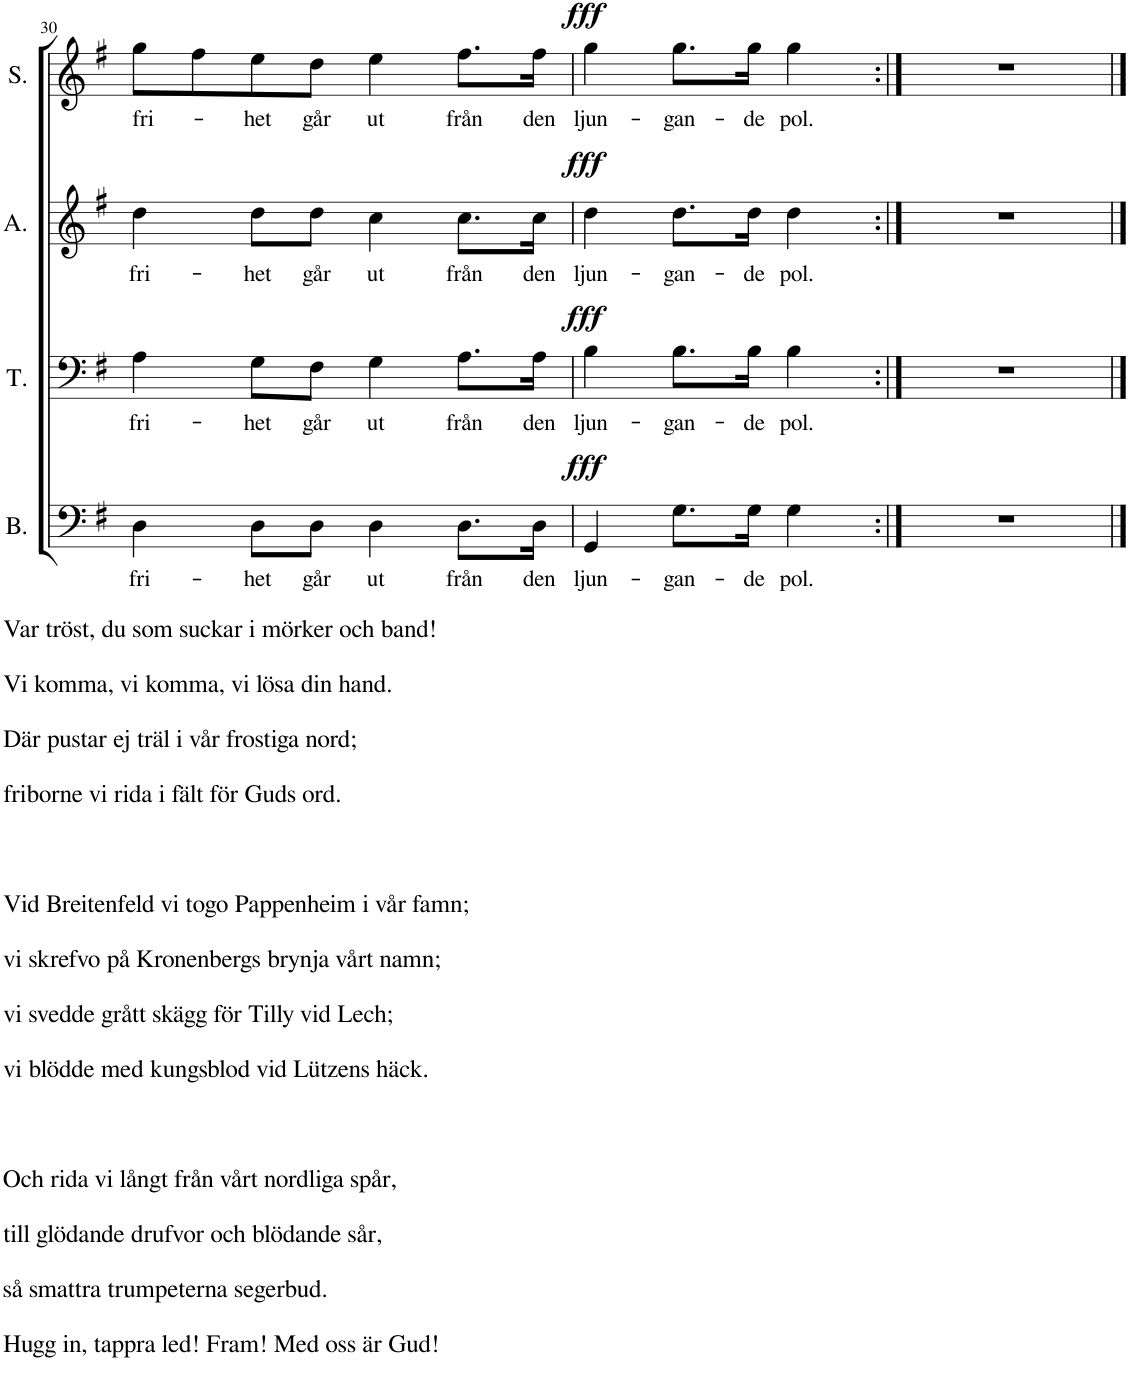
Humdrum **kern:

**kern	**text	**dynam	**kern	**text	**dynam	**kern	**text	**dynam	**kern	**text	**dynam
*part4	*part4	*part4	*part3	*part3	*part3	*part2	*part2	*part2	*part1	*part1	*part1
*staff4	*staff4	*staff4	*staff3	*staff3	*staff3	*staff2	*staff2	*staff2	*staff1	*staff1	*staff1
*I"Bass	*	*	*I"Tenor	*	*	*I"Alto	*	*	*I"Soprano	*	*
*I'B.	*	*	*I'T.	*	*	*I'A.	*	*	*I'S.	*	*
!!LO:PB:g=z
*clefF4	*	*	*clefF4	*	*	*clefG2	*	*	*clefG2	*	*
*k[f#]	*	*	*k[f#]	*	*	*k[f#]	*	*	*k[f#]	*	*
*M4/4	*	*	*M4/4	*	*	*M4/4	*	*	*M4/4	*	*
*met(c)	*	*	*met(c)	*	*	*met(c)	*	*	*met(c)	*	*
=30	=30	=30	=30	=30	=30	=30	=30	=30	=30	=30	=30
!LO:TX:b:t=Var tröst, du som suckar i mörker och band!	!	!	!	!	!	!	!	!	!	!	!
!LO:TX:b:t=Vi komma, vi komma, vi lösa din hand.	!	!	!	!	!	!	!	!	!	!	!
!LO:TX:b:t=Där pustar ej träl i vår frostiga nord;	!	!	!	!	!	!	!	!	!	!	!
!LO:TX:b:t=friborne vi rida i fält för Guds ord.	!	!	!	!	!	!	!	!	!	!	!
!LO:TX:b:t=Vid Breitenfeld vi togo Pappenheim i vår famn;	!	!	!	!	!	!	!	!	!	!	!
!LO:TX:b:t=vi skrefvo på Kronenbergs brynja vårt namn;	!	!	!	!	!	!	!	!	!	!	!
!LO:TX:b:t=vi svedde grått skägg för Tilly vid Lech;	!	!	!	!	!	!	!	!	!	!	!
!LO:TX:b:t=vi blödde med kungsblod vid Lützens häck.	!	!	!	!	!	!	!	!	!	!	!
!LO:TX:b:t=Och rida vi långt från vårt nordliga spår,	!	!	!	!	!	!	!	!	!	!	!
!LO:TX:b:t=till glödande drufvor och blödande sår,	!	!	!	!	!	!	!	!	!	!	!
!LO:TX:b:t=så smattra trumpeterna segerbud.	!	!	!	!	!	!	!	!	!	!	!
!LO:TX:b:t=Hugg in, tappra led! Fram! Med oss är Gud!	!	!	!	!	!	!	!	!	!	!	!
!	!LO:LY:b	!	!	!LO:LY:b	!	!	!LO:LY:b	!	!	!LO:LY:b	!
4D\	fri-	.	4A\	fri-	.	4dd\	fri-	.	8gg\L	fri-	.
.	.	.	.	.	.	.	.	.	8ff#\	.	.
!	!LO:LY:b	!	!	!LO:LY:b	!	!	!LO:LY:b	!	!	!LO:LY:b	!
8D\L	-het	.	8G\L	-het	.	8dd\L	-het	.	8ee\	-het	.
!	!LO:LY:b	!	!	!LO:LY:b	!	!	!LO:LY:b	!	!	!LO:LY:b	!
8D\J	går	.	8F#\J	går	.	8dd\J	går	.	8dd\J	går	.
!	!LO:LY:b	!	!	!LO:LY:b	!	!	!LO:LY:b	!	!	!LO:LY:b	!
4D\	ut	.	4G\	ut	.	4cc\	ut	.	4ee\	ut	.
!	!LO:LY:b	!	!	!LO:LY:b	!	!	!LO:LY:b	!	!	!LO:LY:b	!
8.D\L	från	.	8.A\L	från	.	8.cc\L	från	.	8.ff#\L	från	.
!	!LO:LY:b	!	!	!LO:LY:b	!	!	!LO:LY:b	!	!	!LO:LY:b	!
16D\Jk	den	.	16A\Jk	den	.	16cc\Jk	den	.	16ff#\Jk	den	.
=31	=31	=31	=31	=31	=31	=31	=31	=31	=31	=31	=31
!	!LO:LY:b	!LO:DY:a	!	!LO:LY:b	!LO:DY:a	!	!LO:LY:b	!LO:DY:a	!	!LO:LY:b	!LO:DY:a
4GG/	ljun-	fff	4B\	ljun-	fff	4dd\	ljun-	fff	4gg\	ljun-	fff
!	!LO:LY:b	!	!	!LO:LY:b	!	!	!LO:LY:b	!	!	!LO:LY:b	!
8.G\L	-gan-	.	8.B\L	-gan-	.	8.dd\L	-gan-	.	8.gg\L	-gan-	.
!	!LO:LY:b	!	!	!LO:LY:b	!	!	!LO:LY:b	!	!	!LO:LY:b	!
16G\Jk	-de	.	16B\Jk	-de	.	16dd\Jk	-de	.	16gg\Jk	-de	.
!	!LO:LY:b	!	!	!LO:LY:b	!	!	!LO:LY:b	!	!	!LO:LY:b	!
4G\	pol.	.	4B\	pol.	.	4dd\	pol.	.	4gg\	pol.	.
=32:|!	=32:|!	=32:|!	=32:|!	=32:|!	=32:|!	=32:|!	=32:|!	=32:|!	=32:|!	=32:|!	=32:|!
1r	.	.	1r	.	.	1r	.	.	1r	.	.
==	==	==	==	==	==	==	==	==	==	==	==
*-	*-	*-	*-	*-	*-	*-	*-	*-	*-	*-	*-
